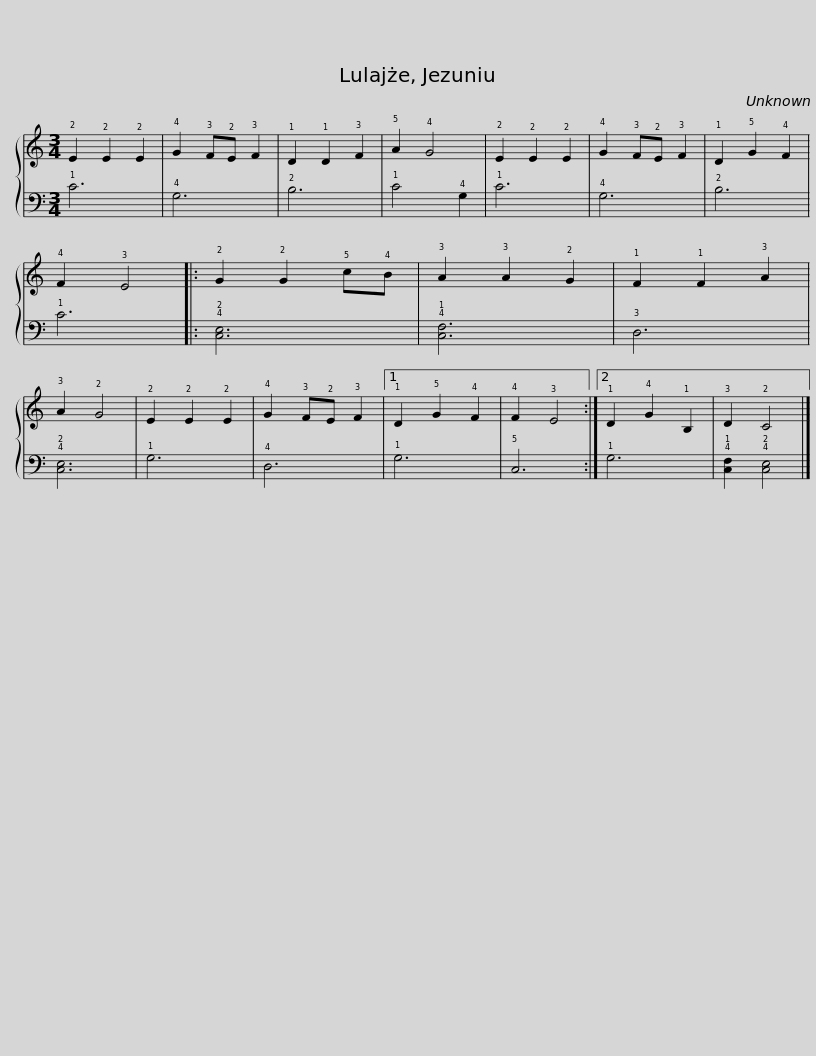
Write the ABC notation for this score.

X:1
%%score { 1 | 2 }
L:1/8
M:3/4
I:linebreak $
K:C
V:1 treble
V:2 bass
V:1
 !2!E2 !2!E2 !2!E2 | !4!G2 !3!F!2!E !3!F2 | !1!D2 !1!D2 !3!F2 | !5!A2 !4!G4 | !2!E2 !2!E2 !2!E2 |$ %5
 !4!G2 !3!F!2!E !3!F2 | !1!D2 !5!G2 !4!F2 | !4!F2 !3!E4 |: !2!G2 !2!G2 !5!c!4!B | !3!A2 !3!A2 !2!G2 |$ %10
 !1!F2 !1!F2 !3!A2 | !3!A2 !2!G4 | !2!E2 !2!E2 !2!E2 | !4!G2 !3!F!2!E !3!F2 |1$ !1!D2 !5!G2 !4!F2 | %15
 !4!F2 !3!E4 :|2 !1!D2 !4!G2 !1!B,2 | !3!D2 !2!C4 |] %18
V:2
 !1!C6 | !4!G,6 | !2!B,6 | !1!C4 !4!G,2 | !1!C6 |$ %5
 !4!G,6 | !2!B,6 | !1!C6 |: !4!!2![C,E,]6 | !4!!1![C,F,]6 |$ %10
 !3!D,6 | !4!!2![C,E,]6 | !1!G,6 | !4!D,6 |1$ !1!G,6 | %15
 !5!C,6 :|2 !1!G,6 | !4!!1![C,F,]2 !4!!2![C,E,]4 |] %18
